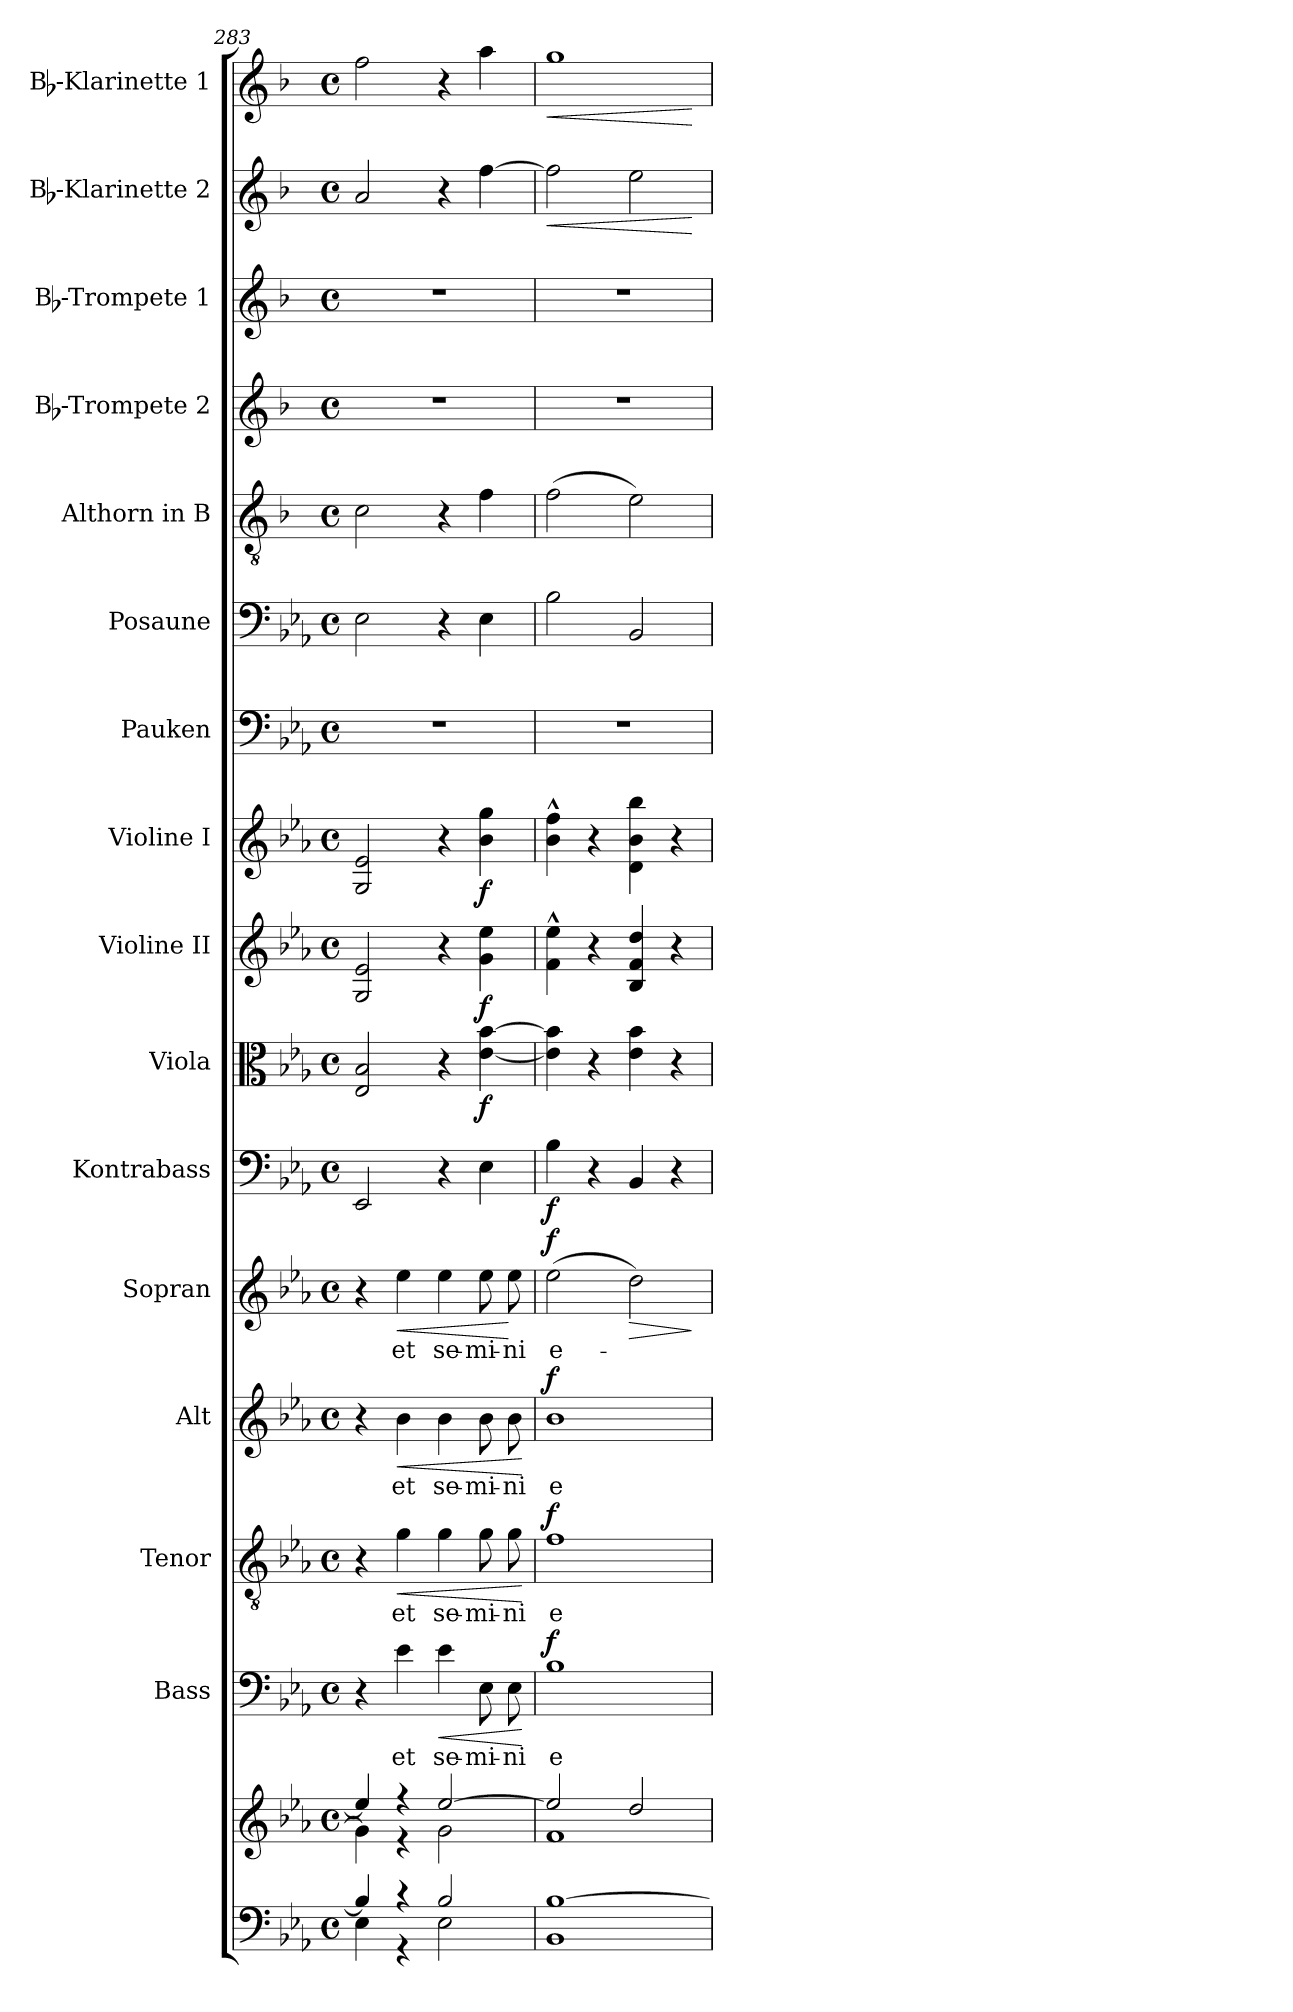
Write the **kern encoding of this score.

**kern	**kern	**kern	**text	**dynam	**kern	**text	**dynam	**kern	**text	**dynam	**kern	**text	**dynam	**kern	**dynam	**kern	**dynam	**kern	**dynam	**kern	**dynam	**kern	**kern	**kern	**kern	**kern	**kern	**dynam	**kern	**dynam
*part16	*part16	*part15	*part15	*part15	*part14	*part14	*part14	*part13	*part13	*part13	*part12	*part12	*part12	*part11	*part11	*part10	*part10	*part9	*part9	*part8	*part8	*part7	*part6	*part5	*part4	*part3	*part2	*part2	*part1	*part1
*staff17	*staff16	*staff15	*staff15	*staff15	*staff14	*staff14	*staff14	*staff13	*staff13	*staff13	*staff12	*staff12	*staff12	*staff11	*staff11	*staff10	*staff10	*staff9	*staff9	*staff8	*staff8	*staff7	*staff6	*staff5	*staff4	*staff3	*staff2	*staff2	*staff1	*staff1
*	*	*I"Bass	*	*	*I"Tenor	*	*	*I"Alt	*	*	*I"Sopran	*	*	*I"Kontrabass	*	*I"Viola	*	*I"Violine II	*	*I"Violine I	*	*I"Pauken	*I"Posaune	*I"Althorn in B	*I"Bb-Trompete 2	*I"Bb-Trompete 1	*I"Bb-Klarinette 2	*	*I"Bb-Klarinette 1	*
*	*	*I'B.	*	*	*I'T.	*	*	*I'A.	*	*	*I'S.	*	*	*I'Kb.	*	*I'Vla.	*	*I'Vl. II	*	*I'Vl. I	*	*I'Pk.	*I'Pos.	*	*I'Bb Trp. 2	*I'Bb Trp. 1	*I'Bb Kl. 2	*	*I'Bb Kl. 1	*
*clefF4	*clefG2	*clefF4	*	*	*clefGv2	*	*	*clefG2	*	*	*clefG2	*	*	*clefF4	*	*clefC3	*	*clefG2	*	*clefG2	*	*clefF4	*clefF4	*clefGv2	*clefG2	*clefG2	*clefG2	*	*clefG2	*
*	*	*	*	*	*	*	*	*	*	*	*	*	*	*ITrd7c12	*	*	*	*	*	*	*	*	*	*ITrd1c2	*ITrd1c2	*ITrd1c2	*ITrd1c2	*	*ITrd1c2	*
*k[b-e-a-]	*k[b-e-a-]	*k[b-e-a-]	*	*	*k[b-e-a-]	*	*	*k[b-e-a-]	*	*	*k[b-e-a-]	*	*	*k[b-e-a-]	*	*k[b-e-a-]	*	*k[b-e-a-]	*	*k[b-e-a-]	*	*k[b-e-a-]	*k[b-e-a-]	*k[b-e-a-]	*k[b-e-a-]	*k[b-e-a-]	*k[b-e-a-]	*	*k[b-e-a-]	*
*E-:	*E-:	*E-:	*	*	*E-:	*	*	*E-:	*	*	*E-:	*	*	*E-:	*	*E-:	*	*E-:	*	*E-:	*	*E-:	*E-:	*E-:	*E-:	*E-:	*E-:	*	*E-:	*
*M4/4	*M4/4	*M4/4	*	*	*M4/4	*	*	*M4/4	*	*	*M4/4	*	*	*M4/4	*	*M4/4	*	*M4/4	*	*M4/4	*	*M4/4	*M4/4	*M4/4	*M4/4	*M4/4	*M4/4	*	*M4/4	*
*met(c)	*met(c)	*met(c)	*	*	*met(c)	*	*	*met(c)	*	*	*met(c)	*	*	*met(c)	*	*met(c)	*	*met(c)	*	*met(c)	*	*met(c)	*met(c)	*met(c)	*met(c)	*met(c)	*met(c)	*	*met(c)	*
=283	=283	=283	=283	=283	=283	=283	=283	=283	=283	=283	=283	=283	=283	=283	=283	=283	=283	=283	=283	=283	=283	=283	=283	=283	=283	=283	=283	=283	=283	=283
*^	*^	*	*	*	*	*	*	*	*	*	*	*	*	*	*	*	*	*	*	*	*	*	*	*	*	*	*	*	*	*
4B-/]	4E-\	4ee-/]	4g\]	4r	.	.	4r	.	.	4r	.	.	4r	.	.	2EEE-/	.	2E-/ 2B-/	.	2G/ 2e-/	.	2G/ 2e-/	.	1r	2E-\	2B-\	1r	1r	2g/	.	2ee-\	.
!	!	!	!	!	!LO:LY:b	!	!	!LO:LY:b	!LO:HP:b	!	!LO:LY:b	!LO:HP:b	!	!LO:LY:b	!LO:HP:b	!	!	!	!	!	!	!	!	!	!	!	!	!	!	!	!	!
4r	4r	4r	4r	4e-\	et	.	4g\	et	<	4b-\	et	<	4ee-\	et	<	.	.	.	.	.	.	.	.	.	.	.	.	.	.	.	.	.
!	!	!	!	!	!LO:LY:b	!LO:HP:b	!	!LO:LY:b	!	!	!LO:LY:b	!	!	!LO:LY:b	!	!	!	!	!	!	!	!	!	!	!	!	!	!	!	!	!	!
2B-/	2E-\	[>2ee-/	2g\	4e-\	se-	<	4g\	se-	.	4b-\	se-	.	4ee-\	se-	.	4r	.	4r	.	4r	.	4r	.	.	4r	4r	.	.	4r	.	4r	.
!	!	!	!	!	!LO:LY:b	!	!	!LO:LY:b	!	!	!LO:LY:b	!	!	!LO:LY:b	!	!	!	!	!LO:DY:b	!	!LO:DY:b	!	!LO:DY:b	!	!	!	!	!	!	!	!	!
.	.	.	.	8E-\	-mi-	.	8g\	-mi-	.	8b-\	-mi-	.	8ee-\	-mi-	.	4EE-\	.	[4e-\ [4b-\	f	4g\ 4ee-\	f	4b-\ 4gg\	f	.	4E-\	4e-\	.	.	[4ee-\	.	4gg\	.
!	!	!	!	!	!LO:LY:b	!	!	!LO:LY:b	!	!	!LO:LY:b	!	!	!LO:LY:b	!	!	!	!	!	!	!	!	!	!	!	!	!	!	!	!	!	!
.	.	.	.	8E-\	-ni	.	8g\	-ni	.	8b-\	-ni	.	8ee-\	-ni	[	.	.	.	.	.	.	.	.	.	.	.	.	.	.	.	.	.
*v	*v	*	*	*	*	*	*	*	*	*	*	*	*	*	*	*	*	*	*	*	*	*	*	*	*	*	*	*	*	*	*	*
*	*v	*v	*	*	*	*	*	*	*	*	*	*	*	*	*	*	*	*	*	*	*	*	*	*	*	*	*	*	*	*	*
.	.	.	.	[	.	.	[	.	.	[	.	.	.	.	.	.	.	.	.	.	.	.	.	.	.	.	.	.	.	.
=284	=284	=284	=284	=284	=284	=284	=284	=284	=284	=284	=284	=284	=284	=284	=284	=284	=284	=284	=284	=284	=284	=284	=284	=284	=284	=284	=284	=284	=284	=284
*^	*^	*	*	*	*	*	*	*	*	*	*	*	*	*	*	*	*	*	*	*	*	*	*	*	*	*	*	*	*	*
!	!	!	!	!	!LO:LY:b	!LO:DY:a	!	!LO:LY:b	!LO:DY:a	!	!LO:LY:b	!LO:DY:a	!	!LO:LY:b	!LO:DY:a	!	!LO:DY:b	!	!	!	!	!	!	!	!	!	!	!	!	!LO:HP:b	!	!LO:HP:b
[>1B-	1BB-	2ee-/]	1f	1B-	e-	f	1f	e-	f	1b-	e-	f	(>2ee-\	e-	f	4BB-\	f	4e-\] 4b-\]	.	4f\^^> 4ee-\^^>	.	4b-\^^> 4ff\^^>	.	1r	2B-\	(>2e-\	1r	1r	2ee-\]	<	1ff	<
.	.	.	.	.	.	.	.	.	.	.	.	.	.	.	.	4r	.	4r	.	4r	.	4r	.	.	.	.	.	.	.	.	.	.
!	!	!	!	!	!	!	!	!	!	!	!	!	!	!	!LO:HP:b	!	!	!	!	!	!	!	!	!	!	!	!	!	!	!	!	!
.	.	2dd/	.	.	.	.	.	.	.	.	.	.	2dd\)	.	>	4BBB-/	.	4e-\ 4b-\	.	4B-/ 4f/ 4dd/	.	4d\ 4b-\ 4bb-\	.	.	2BB-/	2d\)	.	.	2dd\	.	.	.
.	.	.	.	.	.	.	.	.	.	.	.	.	.	.	.	4r	.	4r	.	4r	.	4r	.	.	.	.	.	.	.	.	.	.
*v	*v	*	*	*	*	*	*	*	*	*	*	*	*	*	*	*	*	*	*	*	*	*	*	*	*	*	*	*	*	*	*	*
*	*v	*v	*	*	*	*	*	*	*	*	*	*	*	*	*	*	*	*	*	*	*	*	*	*	*	*	*	*	*	*	*
.	.	.	.	.	.	.	.	.	.	.	.	.	]	.	.	.	.	.	.	.	.	.	.	.	.	.	.	[	.	[
=	=	=	=	=	=	=	=	=	=	=	=	=	=	=	=	=	=	=	=	=	=	=	=	=	=	=	=	=	=	=
*-	*-	*-	*-	*-	*-	*-	*-	*-	*-	*-	*-	*-	*-	*-	*-	*-	*-	*-	*-	*-	*-	*-	*-	*-	*-	*-	*-	*-	*-	*-
